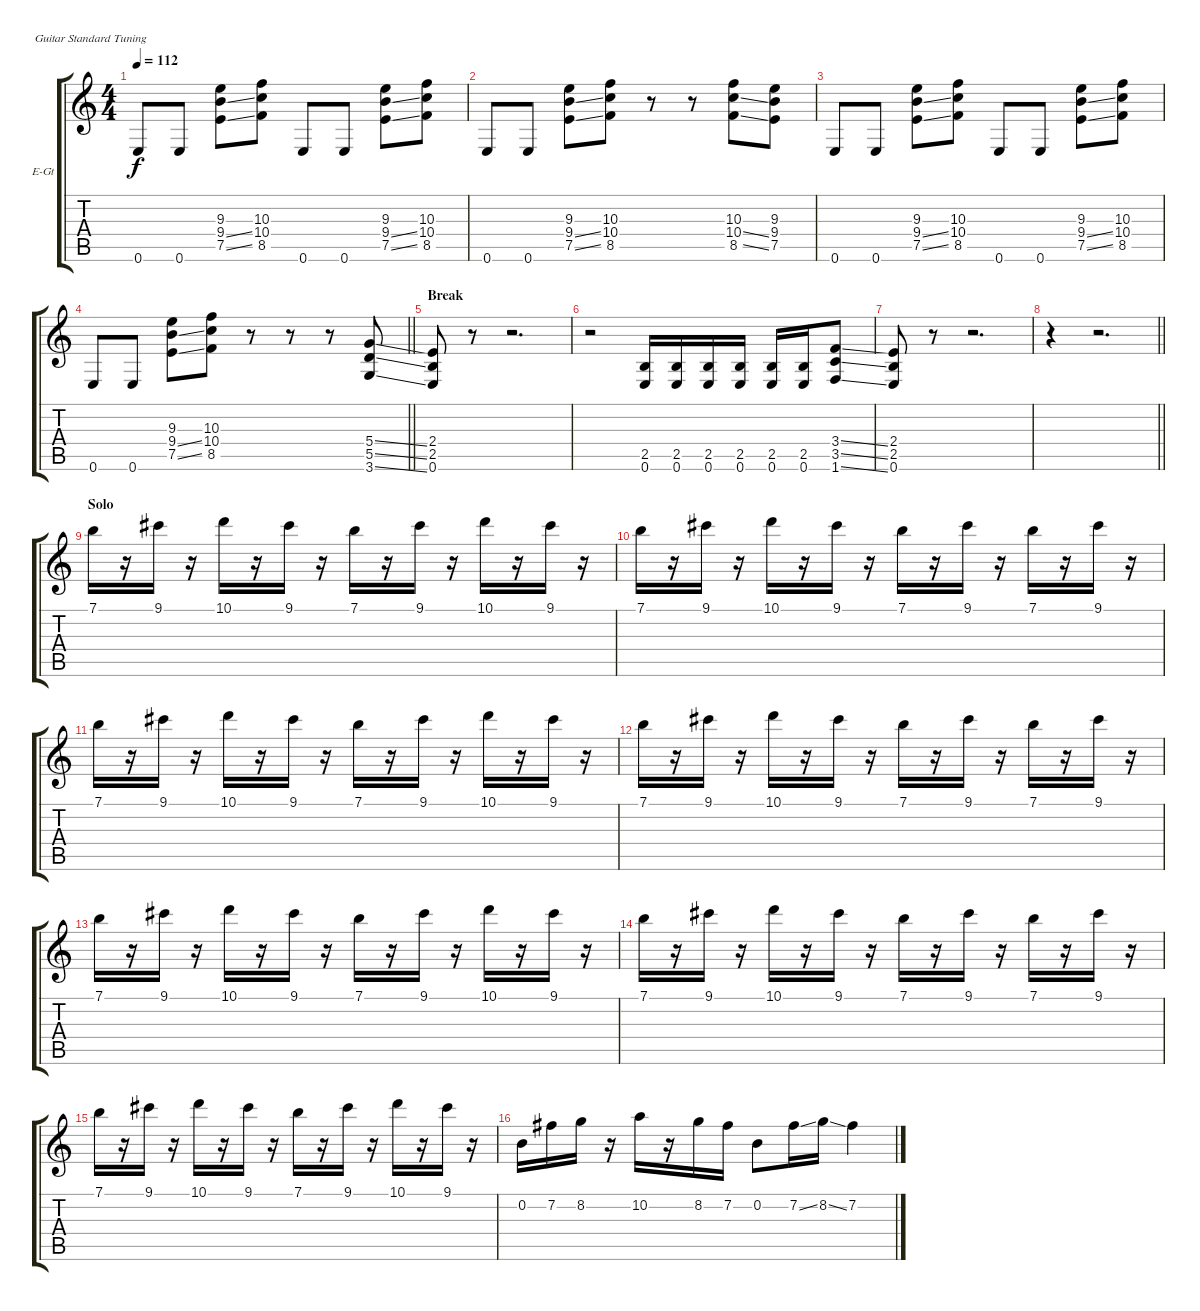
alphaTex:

\bracketExtendMode groupsimilarinstruments
\firstSystemTrackNameOrientation horizontal
\otherSystemsTrackNameOrientation horizontal
\track ("Guitar I" "E-Gt") {instrument distortionguitar}
\staff {score tabs}
\tuning (E4 B3 G3 D3 A2 E2)
\ts (4 4)
\tempo 112
\clef g2
\ks c
0.6.8{dy f} 0.6.8 (9.3 9.4{ss} 7.5{ss}).8 (10.3 10.4 8.5).8 0.6.8 0.6.8 (9.3 9.4{ss} 7.5{ss}).8 (10.3 10.4 8.5).8 |
0.6.8 0.6.8 (9.3 9.4{ss} 7.5{ss}).8 (10.3 10.4 8.5).8 r.8 r.8 (10.3 10.4{ss} 8.5{ss}).8 (9.3 9.4 7.5).8 |
0.6.8 0.6.8 (9.3 9.4{ss} 7.5{ss}).8 (10.3 10.4 8.5).8 0.6.8 0.6.8 (9.3 9.4{ss} 7.5{ss}).8 (10.3 10.4 8.5).8 |
\barLineRight lightlight
0.6.8 0.6.8 (9.3 9.4{ss} 7.5{ss}).8 (10.3 10.4 8.5).8 r.8 r.8 r.8 (5.4{ss} 5.5{ss} 3.6{ss}).8 |
\section ("" "Break")
(2.4 2.5 0.6).8 r.8 r.2{d} |
r.2 (2.5 0.6).16 (2.5 0.6).16 (2.5 0.6).16 (2.5 0.6).16 (2.5 0.6).16 (2.5 0.6).16 (3.4{ss} 3.5{ss} 1.6{ss}).8 |
(2.4 2.5 0.6).8 r.8 r.2{d} |
\barLineRight lightlight
r.4 r.2{d} |
\section ("" "Solo")
7.1.16 r.16 9.1.16 r.16 10.1.16 r.16 9.1.16 r.16 7.1.16 r.16 9.1.16 r.16 10.1.16 r.16 9.1.16 r.16 |
7.1.16 r.16 9.1.16 r.16 10.1.16 r.16 9.1.16 r.16 7.1.16 r.16 9.1.16 r.16 7.1.16 r.16 9.1.16 r.16 |
7.1.16 r.16 9.1.16 r.16 10.1.16 r.16 9.1.16 r.16 7.1.16 r.16 9.1.16 r.16 10.1.16 r.16 9.1.16 r.16 |
7.1.16 r.16 9.1.16 r.16 10.1.16 r.16 9.1.16 r.16 7.1.16 r.16 9.1.16 r.16 7.1.16 r.16 9.1.16 r.16 |
7.1.16 r.16 9.1.16 r.16 10.1.16 r.16 9.1.16 r.16 7.1.16 r.16 9.1.16 r.16 10.1.16 r.16 9.1.16 r.16 |
7.1.16 r.16 9.1.16 r.16 10.1.16 r.16 9.1.16 r.16 7.1.16 r.16 9.1.16 r.16 7.1.16 r.16 9.1.16 r.16 |
7.1.16 r.16 9.1.16 r.16 10.1.16 r.16 9.1.16 r.16 7.1.16 r.16 9.1.16 r.16 10.1.16 r.16 9.1.16 r.16 |
0.2.16 7.2.16 8.2.16 r.16 10.2.16 r.16 8.2.16 7.2.16 0.2.8 7.2{ss}.16 8.2{ss}.16 7.2.4
